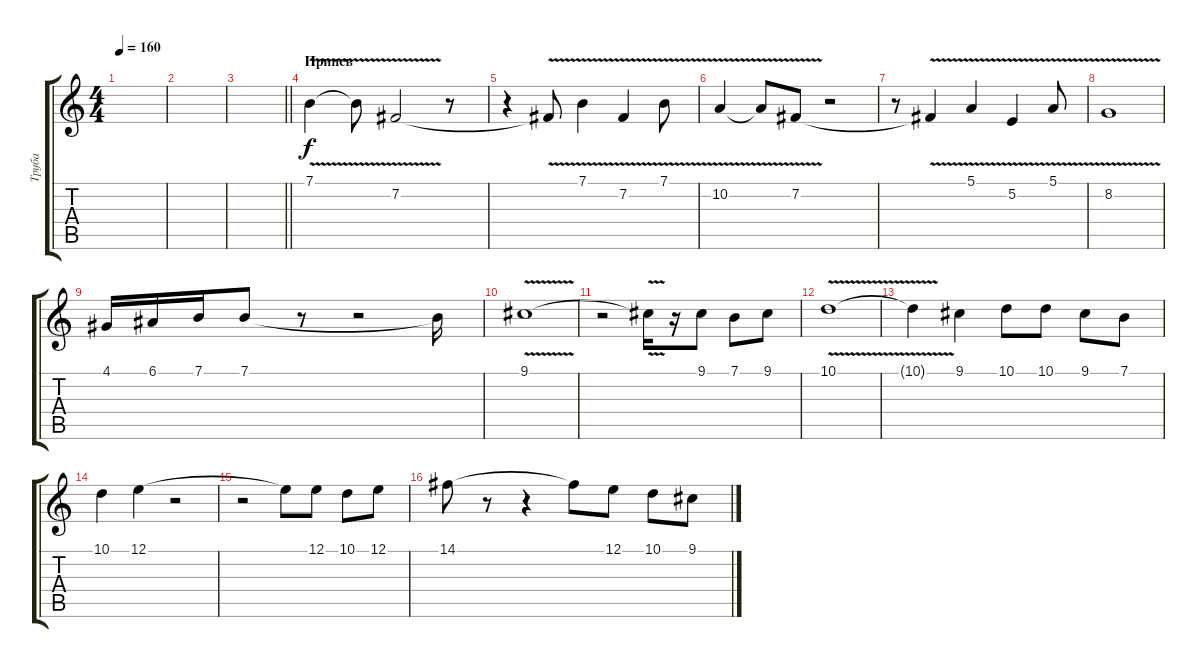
\track ("Труба" "Труба") {instrument tuba}
\staff {score tabs}
\tuning (E4 B3 G3 D3 A2 E2) {hide}
\ts (4 4)
\tempo 160
\clef g2
\ks c
|
|
\barLineRight lightlight
|
\section ("" "Припев")
7.1{v}.4 7.1{t}.8 7.2{v}.2 r.8 |
r.4 7.2{t}.8 7.1{v}.4 7.2{v}.4 7.1{v}.8 |
10.2{v}.4 10.2{t}.8 7.2{v}.8 r.2 |
r.8 7.2{t}.4 5.1{v}.4 5.2{v}.4 5.1{v}.8 |
8.2{v}.1 |
4.1.16 6.1.16 7.1.16 7.1.8 r.8 r.2 7.1{t}.16 |
9.1{v}.1 |
r.2 9.1{t}.16 r.16 9.1.8 7.1.8 9.1.8 |
10.1{v}.1 |
10.1{t}.4 9.1.4 10.1.8 10.1.8 9.1.8 7.1.8 |
10.1.4 12.1.4 r.2 |
r.2 12.1{t}.8 12.1.8 10.1.8 12.1.8 |
14.1.8 r.8 r.4 14.1{t}.8 12.1.8 10.1.8 9.1.8
